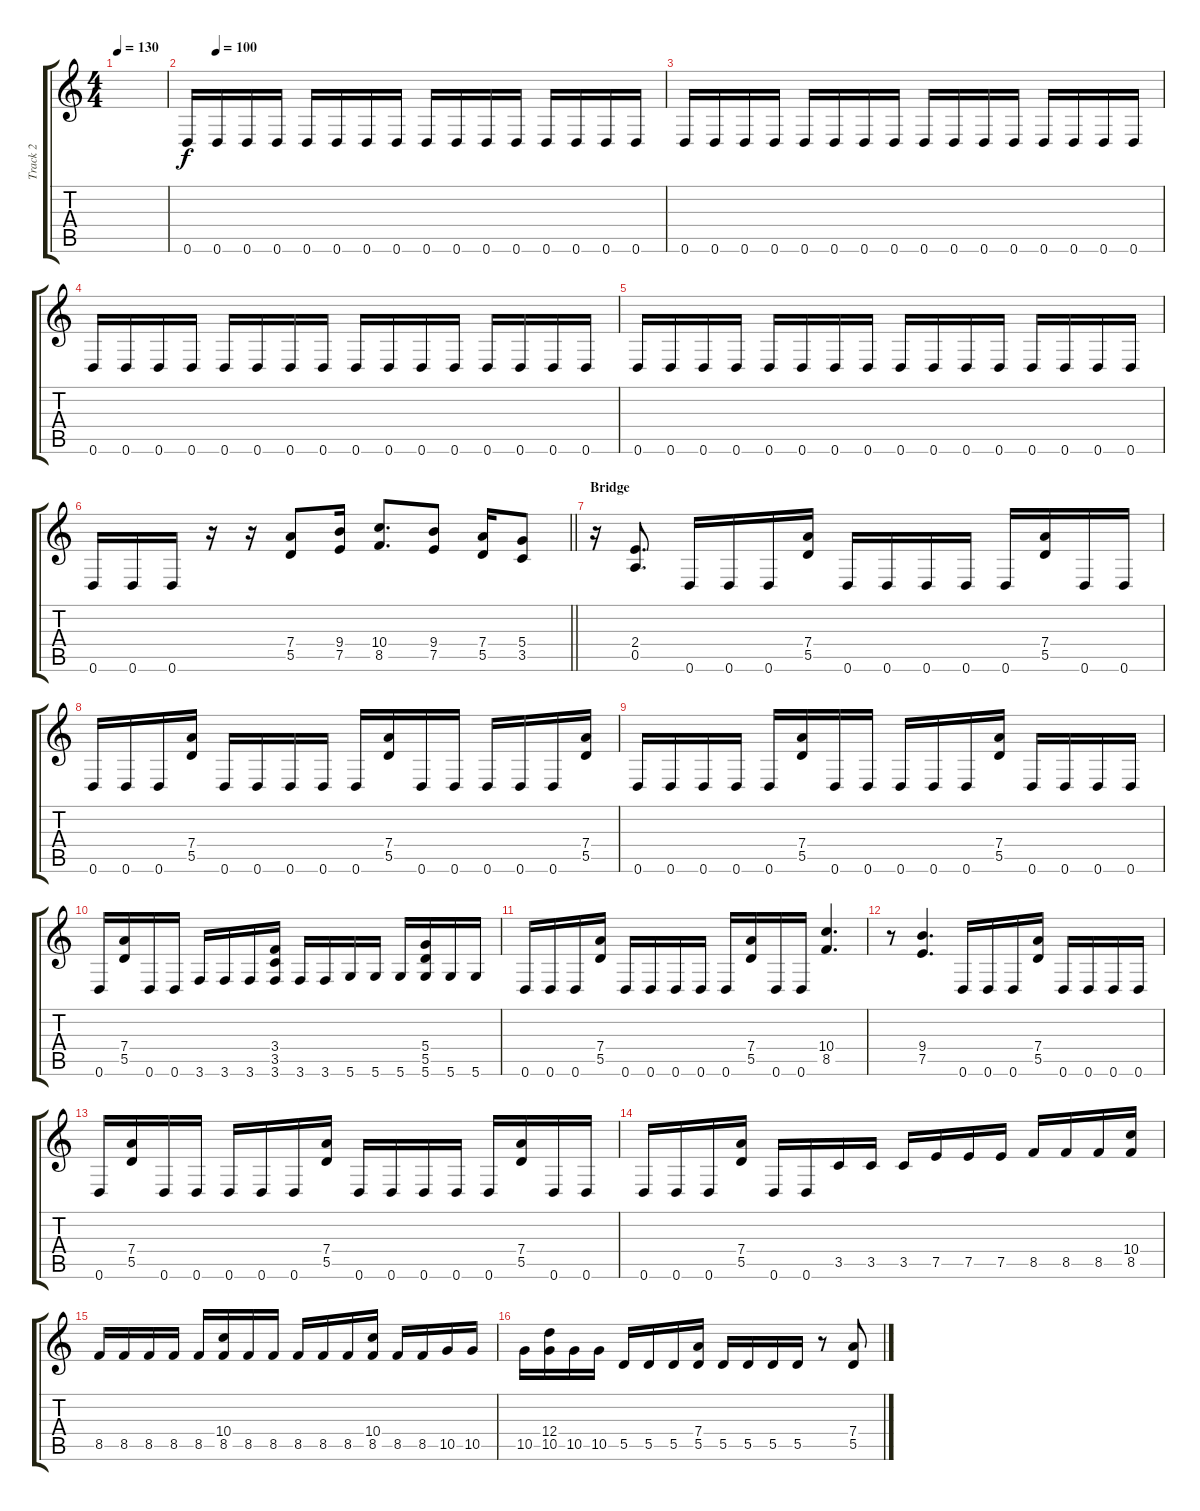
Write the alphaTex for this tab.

\track ("Track 2" "Track 2") {instrument overdrivenguitar}
\staff {score tabs}
\tuning (E4 B3 G3 D3 A2 D2) {hide}
\ts (4 4)
\tempo 130
\clef g2
\ks c
|
\tempo (100 0.0625)
0.6.16 0.6.16 0.6.16 0.6.16 0.6.16 0.6.16 0.6.16 0.6.16 0.6.16 0.6.16 0.6.16 0.6.16 0.6.16 0.6.16 0.6.16 0.6.16 |
0.6.16 0.6.16 0.6.16 0.6.16 0.6.16 0.6.16 0.6.16 0.6.16 0.6.16 0.6.16 0.6.16 0.6.16 0.6.16 0.6.16 0.6.16 0.6.16 |
0.6.16 0.6.16 0.6.16 0.6.16 0.6.16 0.6.16 0.6.16 0.6.16 0.6.16 0.6.16 0.6.16 0.6.16 0.6.16 0.6.16 0.6.16 0.6.16 |
0.6.16 0.6.16 0.6.16 0.6.16 0.6.16 0.6.16 0.6.16 0.6.16 0.6.16 0.6.16 0.6.16 0.6.16 0.6.16 0.6.16 0.6.16 0.6.16 |
\barLineRight lightlight
0.6.16 0.6.16 0.6.16 r.16 r.16 (7.4 5.5).8 (9.4 7.5).16 (10.4 8.5).8{d} (9.4 7.5).8 (7.4 5.5).16 (5.4 3.5).8 |
\section ("" "Bridge")
r.16 (2.4 0.5).8{d} 0.6.16 0.6.16 0.6.16 (7.4 5.5).16 0.6.16 0.6.16 0.6.16 0.6.16 0.6.16 (7.4 5.5).16 0.6.16 0.6.16 |
0.6.16 0.6.16 0.6.16 (7.4 5.5).16 0.6.16 0.6.16 0.6.16 0.6.16 0.6.16 (7.4 5.5).16 0.6.16 0.6.16 0.6.16 0.6.16 0.6.16 (7.4 5.5).16 |
0.6.16 0.6.16 0.6.16 0.6.16 0.6.16 (7.4 5.5).16 0.6.16 0.6.16 0.6.16 0.6.16 0.6.16 (7.4 5.5).16 0.6.16 0.6.16 0.6.16 0.6.16 |
0.6.16 (7.4 5.5).16 0.6.16 0.6.16 3.6.16 3.6.16 3.6.16 (3.4 3.5 3.6).16 3.6.16 3.6.16 5.6.16 5.6.16 5.6.16 (5.4 5.5 5.6).16 5.6.16 5.6.16 |
0.6.16 0.6.16 0.6.16 (7.4 5.5).16 0.6.16 0.6.16 0.6.16 0.6.16 0.6.16 (7.4 5.5).16 0.6.16 0.6.16 (10.4 8.5).4{d} |
r.8 (9.4 7.5).4{d} 0.6.16 0.6.16 0.6.16 (7.4 5.5).16 0.6.16 0.6.16 0.6.16 0.6.16 |
0.6.16 (7.4 5.5).16 0.6.16 0.6.16 0.6.16 0.6.16 0.6.16 (7.4 5.5).16 0.6.16 0.6.16 0.6.16 0.6.16 0.6.16 (7.4 5.5).16 0.6.16 0.6.16 |
0.6.16 0.6.16 0.6.16 (7.4 5.5).16 0.6.16 0.6.16 3.5.16 3.5.16 3.5.16 7.5.16 7.5.16 7.5.16 8.5.16 8.5.16 8.5.16 (10.4 8.5).16 |
8.5.16 8.5.16 8.5.16 8.5.16 8.5.16 (10.4 8.5).16 8.5.16 8.5.16 8.5.16 8.5.16 8.5.16 (10.4 8.5).16 8.5.16 8.5.16 10.5.16 10.5.16 |
10.5.16 (12.4 10.5).16 10.5.16 10.5.16 5.5.16 5.5.16 5.5.16 (7.4 5.5).16 5.5.16 5.5.16 5.5.16 5.5.16 r.8 (7.4 5.5).8
